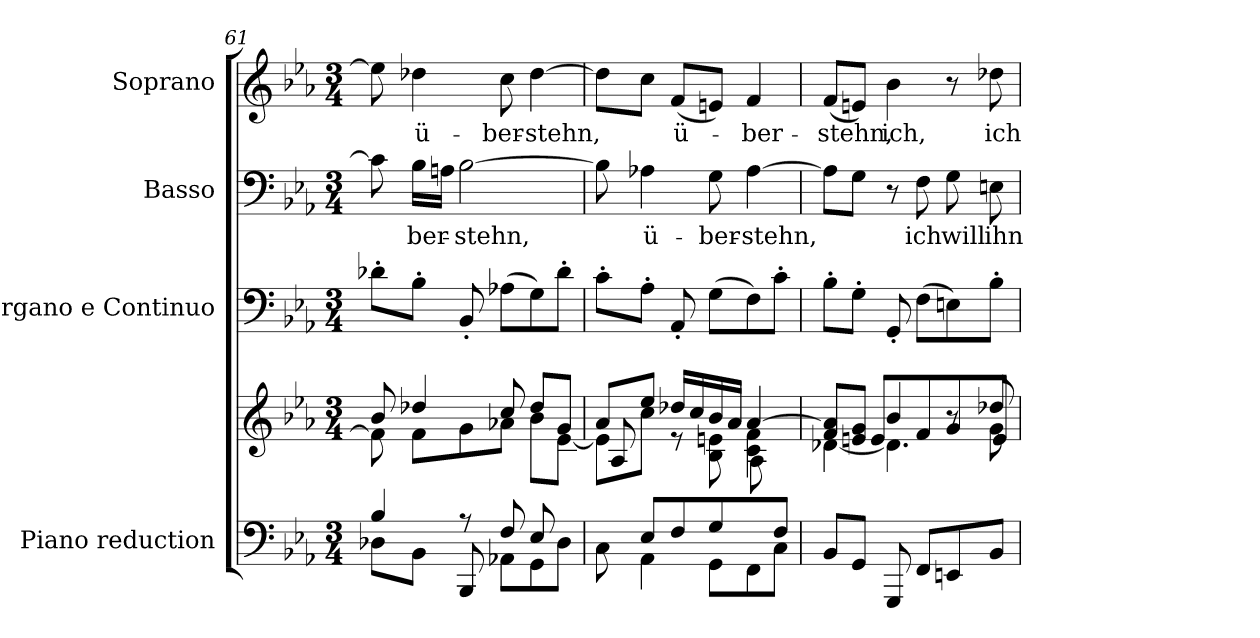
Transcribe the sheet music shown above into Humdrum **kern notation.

**kern	**kern	**kern	**kern	**text	**kern	**text
*part4	*part4	*part3	*part2	*part2	*part1	*part1
*staff5	*staff4	*staff3	*staff2	*staff2	*staff1	*staff1
*I"Piano reduction	*	*I"Organo e Continuo	*I"Basso	*	*I"Soprano	*
*I'Pno	*	*	*	*	*	*
*clefF4	*clefG2	*clefF4	*clefF4	*	*clefG2	*
*k[b-e-a-]	*k[b-e-a-]	*k[b-e-a-]	*k[b-e-a-]	*	*k[b-e-a-]	*
*M3/4	*M3/4	*M3/4	*M3/4	*	*M3/4	*
=61	=61	=61	=61	=61	=61	=61
*^	*^	*	*	*	*	*
*	*	*	*^	*	*	*	*	*
4B-/	8D-X\L	8b-/	8f\]	8ryy	8d-X'\L	8c\]	.	8ee-\]	.
!	!	!	!	!	!	!	!LO:LY:b	!	!LO:LY:b
*	*	*	*v	*v	*	*	*	*	*
.	8BB-\J	4dd-X/	8f\L	8B-'\J	16B-\LL	-ber-	4dd-X\	ü-
.	.	.	.	.	16An\JJ	.	.	.
!	!	!	!	!	!	!LO:LY:b	!	!
8r	8BBB-/	.	8g\	8BB-'/	[2B-\	-stehn,	.	.
!	!	!	!	!	!	!	!	!LO:LY:b
8F/L	8AA-X\L	8cc/	8a-X\J	(8A-X\L	.	.	8cc\	-ber-
!	!	!	!	!	!	!	!	!LO:LY:b
8E-/	8GG\	8dd-/L	8b-\L	8G\)	.	.	[4dd-\	-stehn,
*	*	*	*^	*	*	*	*	*
8ryy	8D-\J	8g/J	[8e-\J	8B-\J	8d-'\J	.	.	.	.
=62	=62	=62	=62	=62	=62	=62	=62	=62	=62
8ryy	8C\	8a-/L	8e-\L]	8A-/	8c'\L	8B-\]	.	8dd-\L]	.
!	!	!	!	!	!	!	!LO:LY:b	!	!
8E-/L	4AA-\	8ee-/J	8cc\J	4.ryy	8A-'\J	4A-X\	ü-	8cc\J	.
!	!	!	!	!	!	!	!	!	!LO:LY:b
8F/	.	16dd-X/LL	8r	.	8AA-'/	.	.	(8f/L	ü-
.	.	16cc/	.	.	.	.	.	.	.
!	!	!	!	!	!	!	!LO:LY:b	!	!
8G/	8GG\L	16b-/	8B-\ 8en\	.	(8G\L	8G\	-ber-	8en/J)	.
.	.	16a-/JJ	.	.	.	.	.	.	.
!	!	!	!	!	!	!	!LO:LY:b	!	!LO:LY:b
8ryy	8FF\	[4a-/	4c\ 4f\	8A-\	8F\)	[4A-\	-stehn,	4f/	-ber-
8F/J	8C\J	.	.	8ryy	8c'\J	.	.	.	.
=63	=63	=63	=63	=63	=63	=63	=63	=63	=63
!	!	!	!	!	!	!	!	!	!LO:LY:b
*v	*v	*	*	*	*	*	*	*	*
8BB-/L	8f/ 8a-/]L	[4d-X\	4ryy	8B-'\L	8A-\L]	.	(8f/L	-stehn,
8GG/J	8en/ 8g/J	.	.	8G'\J	8G\J	.	8en/J)	.
!	!	!	!	!	!	!	!	!LO:LY:b
8GGG/	4b-/	4.d-\]	8e/L	8GG'/	8r	.	4b-\	ich,
!	!	!	!	!	!	!LO:LY:b	!	!
8FF/L	.	.	8f/	(8F\L	8F\	ich	.	.
!	!	!	!	!	!	!LO:LY:b	!	!
8EEn/	8r	.	8g/	8En\)	8G\	will	8r	.
!	!	!	!	!	!	!LO:LY:b	!	!LO:LY:b
8BB-/J	8dd-X/	8g\	8e/J	8B-'\J	8En\	ihn	8dd-X\	ich
*	*v	*v	*v	*	*	*	*	*
=	=	=	=	=	=	=
*-	*-	*-	*-	*-	*-	*-
